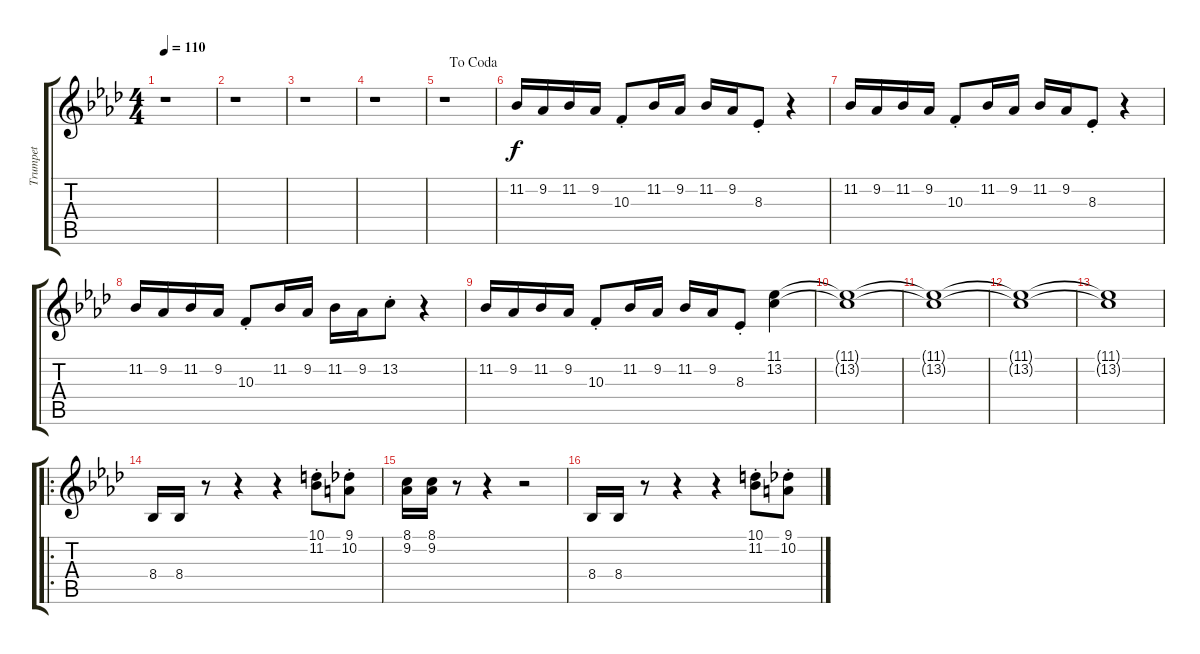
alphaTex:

\track ("Trumpet" "Trumpet") {instrument trumpet}
\staff {score tabs}
\tuning (E4 B3 G3 D3 A2 E2) {hide}
\ts (4 4)
\tempo 110
\clef g2
\ks ab
r.1{dy f} |
r.1 |
r.1 |
r.1 |
\jump dacoda
r.1 |
11.2.16 9.2.16 11.2.16 9.2.16 10.3{st}.8 11.2.16 9.2.16 11.2.16 9.2.16 8.3{st}.8 r.4 |
11.2.16 9.2.16 11.2.16 9.2.16 10.3{st}.8 11.2.16 9.2.16 11.2.16 9.2.16 8.3{st}.8 r.4 |
11.2.16 9.2.16 11.2.16 9.2.16 10.3{st}.8 11.2.16 9.2.16 11.2.16 9.2.16 13.2{st}.8 r.4 |
11.2.16 9.2.16 11.2.16 9.2.16 10.3{st}.8 11.2.16 9.2.16 11.2.16 9.2.16 8.3{st}.8 (11.1 13.2).4 |
(11.1{t} 13.2{t}).1 |
(11.1{t} 13.2{t}).1 |
(11.1{t} 13.2{t}).1 |
(11.1{t} 13.2{t}).1 |
\ro
8.4.16 8.4.16 r.8 r.4 r.4 (10.1{st} 11.2{st}).8 (9.1{st} 10.2{st}).8 |
(8.1 9.2).16 (8.1 9.2).16 r.8 r.4 r.2 |
8.4.16 8.4.16 r.8 r.4 r.4 (10.1{st} 11.2{st}).8 (9.1{st} 10.2{st}).8
